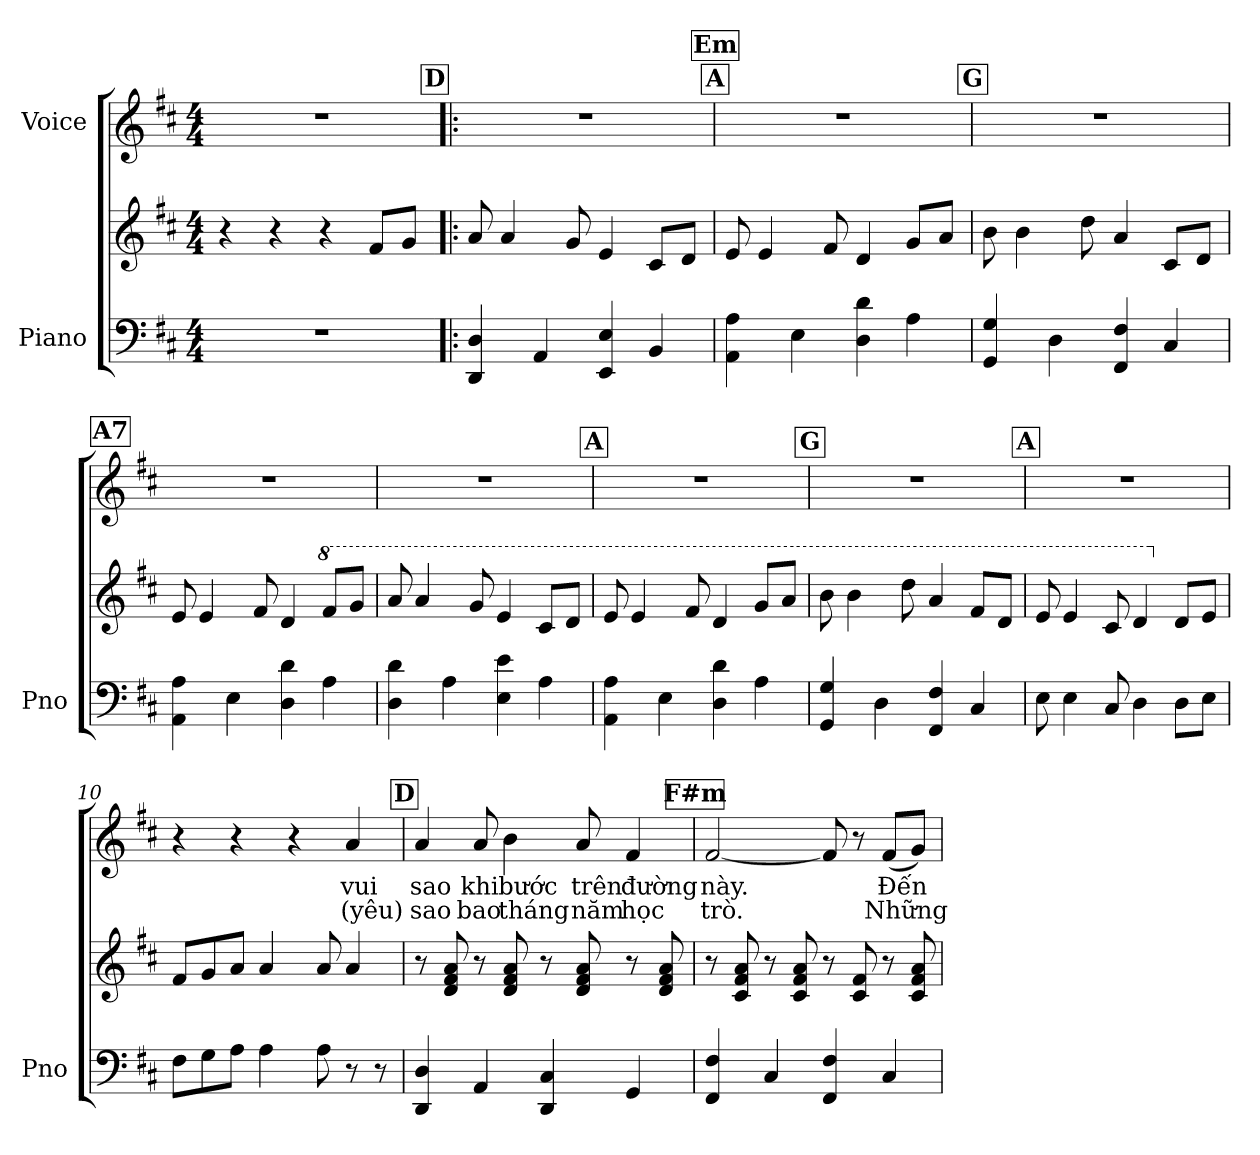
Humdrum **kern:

**kern	**kern	**kern	**text	**text
*part2	*part2	*part1	*part1	*part1
*staff3	*staff2	*staff1	*staff1	*staff1
*I"Piano	*	*I"Voice	*	*
*I'Pno	*	*	*	*
*clefF4	*clefG2	*clefG2	*	*
*k[f#c#]	*k[f#c#]	*k[f#c#]	*	*
*M4/4	*M4/4	*M4/4	*	*
*MM100	*MM100	*MM100	*	*
=1	=1	=1	=1	=1
1r	4r	1r	.	.
.	4r	.	.	.
.	4r	.	.	.
.	8f#/L	.	.	.
.	8g/J	.	.	.
!!LO:REH:place=s1:a:Bi:fs=14:t=D
=2!|:	=2!|:	=2!|:	=2!|:	=2!|:
4DD/ 4D/	8a/	1r	.	.
.	4a/	.	.	.
4AA/	.	.	.	.
.	8g/	.	.	.
4EE/ 4E/	4e/	.	.	.
4BB/	8c#/L	.	.	.
.	8d/J	.	.	.
!!LO:REH:place=s1:a:Bi:fs=14:t=A
!!LO:REH:place=s1:a:Bi:fs=14:t=Em
=3	=3	=3	=3	=3
4AA\ 4A\	8e/	1r	.	.
.	4e/	.	.	.
4E\	.	.	.	.
.	8f#/	.	.	.
4D\ 4d\	4d/	.	.	.
4A\	8g/L	.	.	.
.	8a/J	.	.	.
!!LO:REH:place=s1:a:Bi:fs=14:t=G
=4	=4	=4	=4	=4
4GG/ 4G/	8b\	1r	.	.
.	4b\	.	.	.
4D\	.	.	.	.
.	8dd\	.	.	.
4FF#/ 4F#/	4a/	.	.	.
4C#/	8c#/L	.	.	.
.	8d/J	.	.	.
!!LO:REH:place=s1:a:Bi:fs=14:t=A7
=5	=5	=5	=5	=5
4AA\ 4A\	8e/	1r	.	.
.	4e/	.	.	.
4E\	.	.	.	.
.	8f#/	.	.	.
4D\ 4d\	4d/	.	.	.
*	*8va	*	*	*
4A\	8ff#/L	.	.	.
.	8gg/J	.	.	.
=6	=6	=6	=6	=6
4D\ 4d\	8aa/	1r	.	.
.	4aa/	.	.	.
4A\	.	.	.	.
.	8gg/	.	.	.
4E\ 4e\	4ee/	.	.	.
4A\	8cc#/L	.	.	.
.	8dd/J	.	.	.
!!LO:LB:g=z
!!LO:REH:place=s1:a:Bi:fs=14:t=A
=7	=7	=7	=7	=7
4AA\ 4A\	8ee/	1r	.	.
.	4ee/	.	.	.
4E\	.	.	.	.
.	8ff#/	.	.	.
4D\ 4d\	4dd/	.	.	.
4A\	8gg/L	.	.	.
.	8aa/J	.	.	.
!!LO:REH:place=s1:a:Bi:fs=14:t=G
=8	=8	=8	=8	=8
4GG/ 4G/	8bb\	1r	.	.
.	4bb\	.	.	.
4D\	.	.	.	.
.	8ddd\	.	.	.
4FF#/ 4F#/	4aa/	.	.	.
4C#/	8ff#/L	.	.	.
.	8dd/J	.	.	.
!!LO:REH:place=s1:a:Bi:fs=14:t=A
=9	=9	=9	=9	=9
8E\	8ee/	1r	.	.
4E\	4ee/	.	.	.
8C#/	8cc#/	.	.	.
4D\	4dd/	.	.	.
*	*X8va	*	*	*
8D\L	8d/L	.	.	.
8E\J	8e/J	.	.	.
=10	=10	=10	=10	=10
8F#\L	8f#/L	4r	.	.
8G\	8g/	.	.	.
8A\J	8a/J	4r	.	.
4A\	4a/	.	.	.
.	.	4r	.	.
8A\	8a/	.	.	.
8r	4a/	4a/	vui	(yêu)
8r	.	.	.	.
!!LO:REH:place=s1:a:Bi:fs=14:t=D
=11	=11	=11	=11	=11
4DD/ 4D/	8r	4a/	sao	sao
.	8d/ 8f#/ 8a/	.	.	.
4AA/	8r	8a/	khi	bao
.	8d/ 8f#/ 8a/	4b\	bước	tháng
4DD/ 4C#/	8r	.	.	.
.	8d/ 8f#/ 8a/	8a/	trên	năm
4GG/	8r	4f#/	đường	học
.	8d/ 8f#/ 8a/	.	.	.
!!LO:LB:g=z
!!LO:REH:place=s1:a:Bi:fs=14:t=F#m
=12	=12	=12	=12	=12
4FF#/ 4F#/	8r	[2f#/	này.	trò.
.	8c#/ 8f#/ 8a/	.	.	.
4C#/	8r	.	.	.
.	8c#/ 8f#/ 8a/	.	.	.
4FF#/ 4F#/	8r	8f#/]	.	.
.	8c#/ 8f#/	8r	.	.
4C#/	8r	(8f#/L	Đến	Những
.	8c#/ 8f#/ 8a/	8g/J)	.	.
=	=	=	=	=
*-	*-	*-	*-	*-
